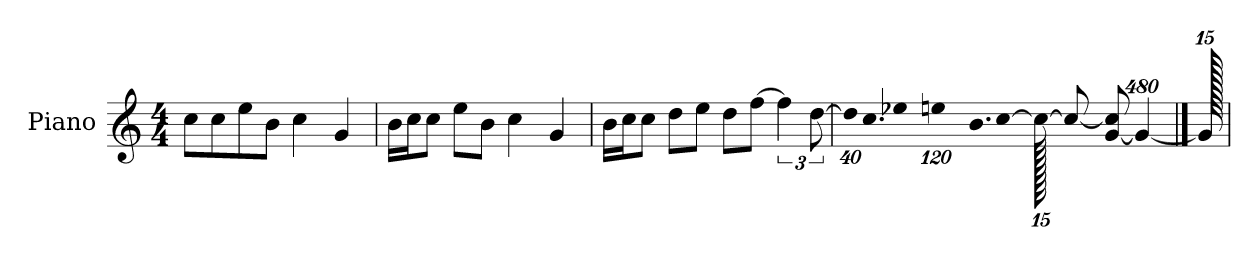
**kern
*part1
*staff1
*I"Piano
*I'P-no
*clefG2
*k[]
*M4/4
*MM90
=1
8cc\L
8cc\
8ee\
8b\J
4cc\
4g/
=2
16b\LL
16cc\J
8cc\J
8ee\L
8b\J
4cc\
4g/
=3
16b\LL
16cc\J
8cc\J
8dd\L
8ee\J
8dd\L
[8ff\J
6ff\]
[12dd\
=4
*Xbrackettup
!LO:N:vis=32
640%23dd\KLL]
!LO:N:vis=16.
960%103cc\
!LO:N:vis=16
1920%137ee-X\
!LO:N:vis=16
1920%137een\
!LO:N:vis=16.
960%103b\
[384%41cc\J
1920cc\_
8cc/L_
[8g/ 8cc/]J
1920%479g/_
==5
1920g/]
=
*-
